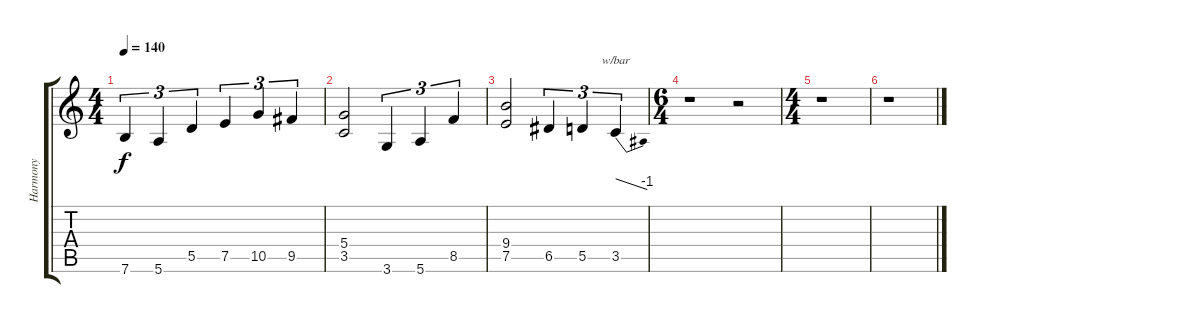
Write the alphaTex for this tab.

\track ("Harmony" "Harmony") {instrument overdrivenguitar}
\staff {score tabs}
\tuning (E4 B3 G3 D3 A2 E2) {hide}
\ts (4 4)
\tempo 140
\clef g2
\ks c
7.6.4{tu (3 2) dy f} 5.6.4{tu (3 2)} 5.5.4{tu (3 2)} 7.5.4{tu (3 2)} 10.5.4{tu (3 2)} 9.5.4{tu (3 2)} |
(5.4 3.5).2 3.6.4{tu (3 2)} 5.6.4{tu (3 2)} 8.5.4{tu (3 2)} |
(9.4 7.5).2 6.5.4{tu (3 2)} 5.5.4{tu (3 2)} 3.5.4{tu (3 2) tbe (dive default 0 0 60 -4)} |
\ts (6 4)
r.1 r.2 |
\ts (4 4)
r.1 |
r.1
